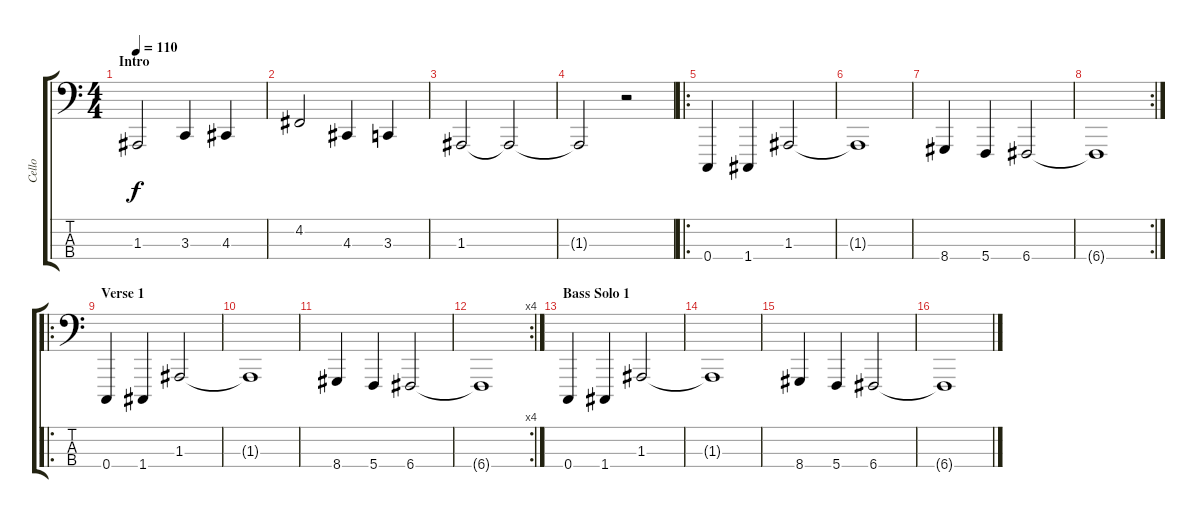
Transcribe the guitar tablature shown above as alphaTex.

\track ("Cello" "Cello") {instrument cello}
\staff {score tabs}
\tuning (G2 D2 A1 C1) {hide}
\ts (4 4)
\section ("" "Intro")
\tempo 110
\clef f4
\ks c
1.3.2{dy f instrument cello} 3.3.4 4.3.4 |
4.2.2 4.3.4 3.3.4 |
1.3.2 1.3{t}.2 |
1.3{t}.2 r.2 |
\ro
0.4.4 1.4.4 1.3.2 |
1.3{t}.1 |
8.4.4 5.4.4 6.4.2 |
\rc 2
6.4{t}.1 |
\ro
\section ("" "Verse 1")
0.4.4 1.4.4 1.3.2 |
1.3{t}.1 |
8.4.4 5.4.4 6.4.2 |
\rc 4
6.4{t}.1 |
\section ("" "Bass Solo 1")
0.4.4 1.4.4 1.3.2 |
1.3{t}.1 |
8.4.4 5.4.4 6.4.2 |
6.4{t}.1
